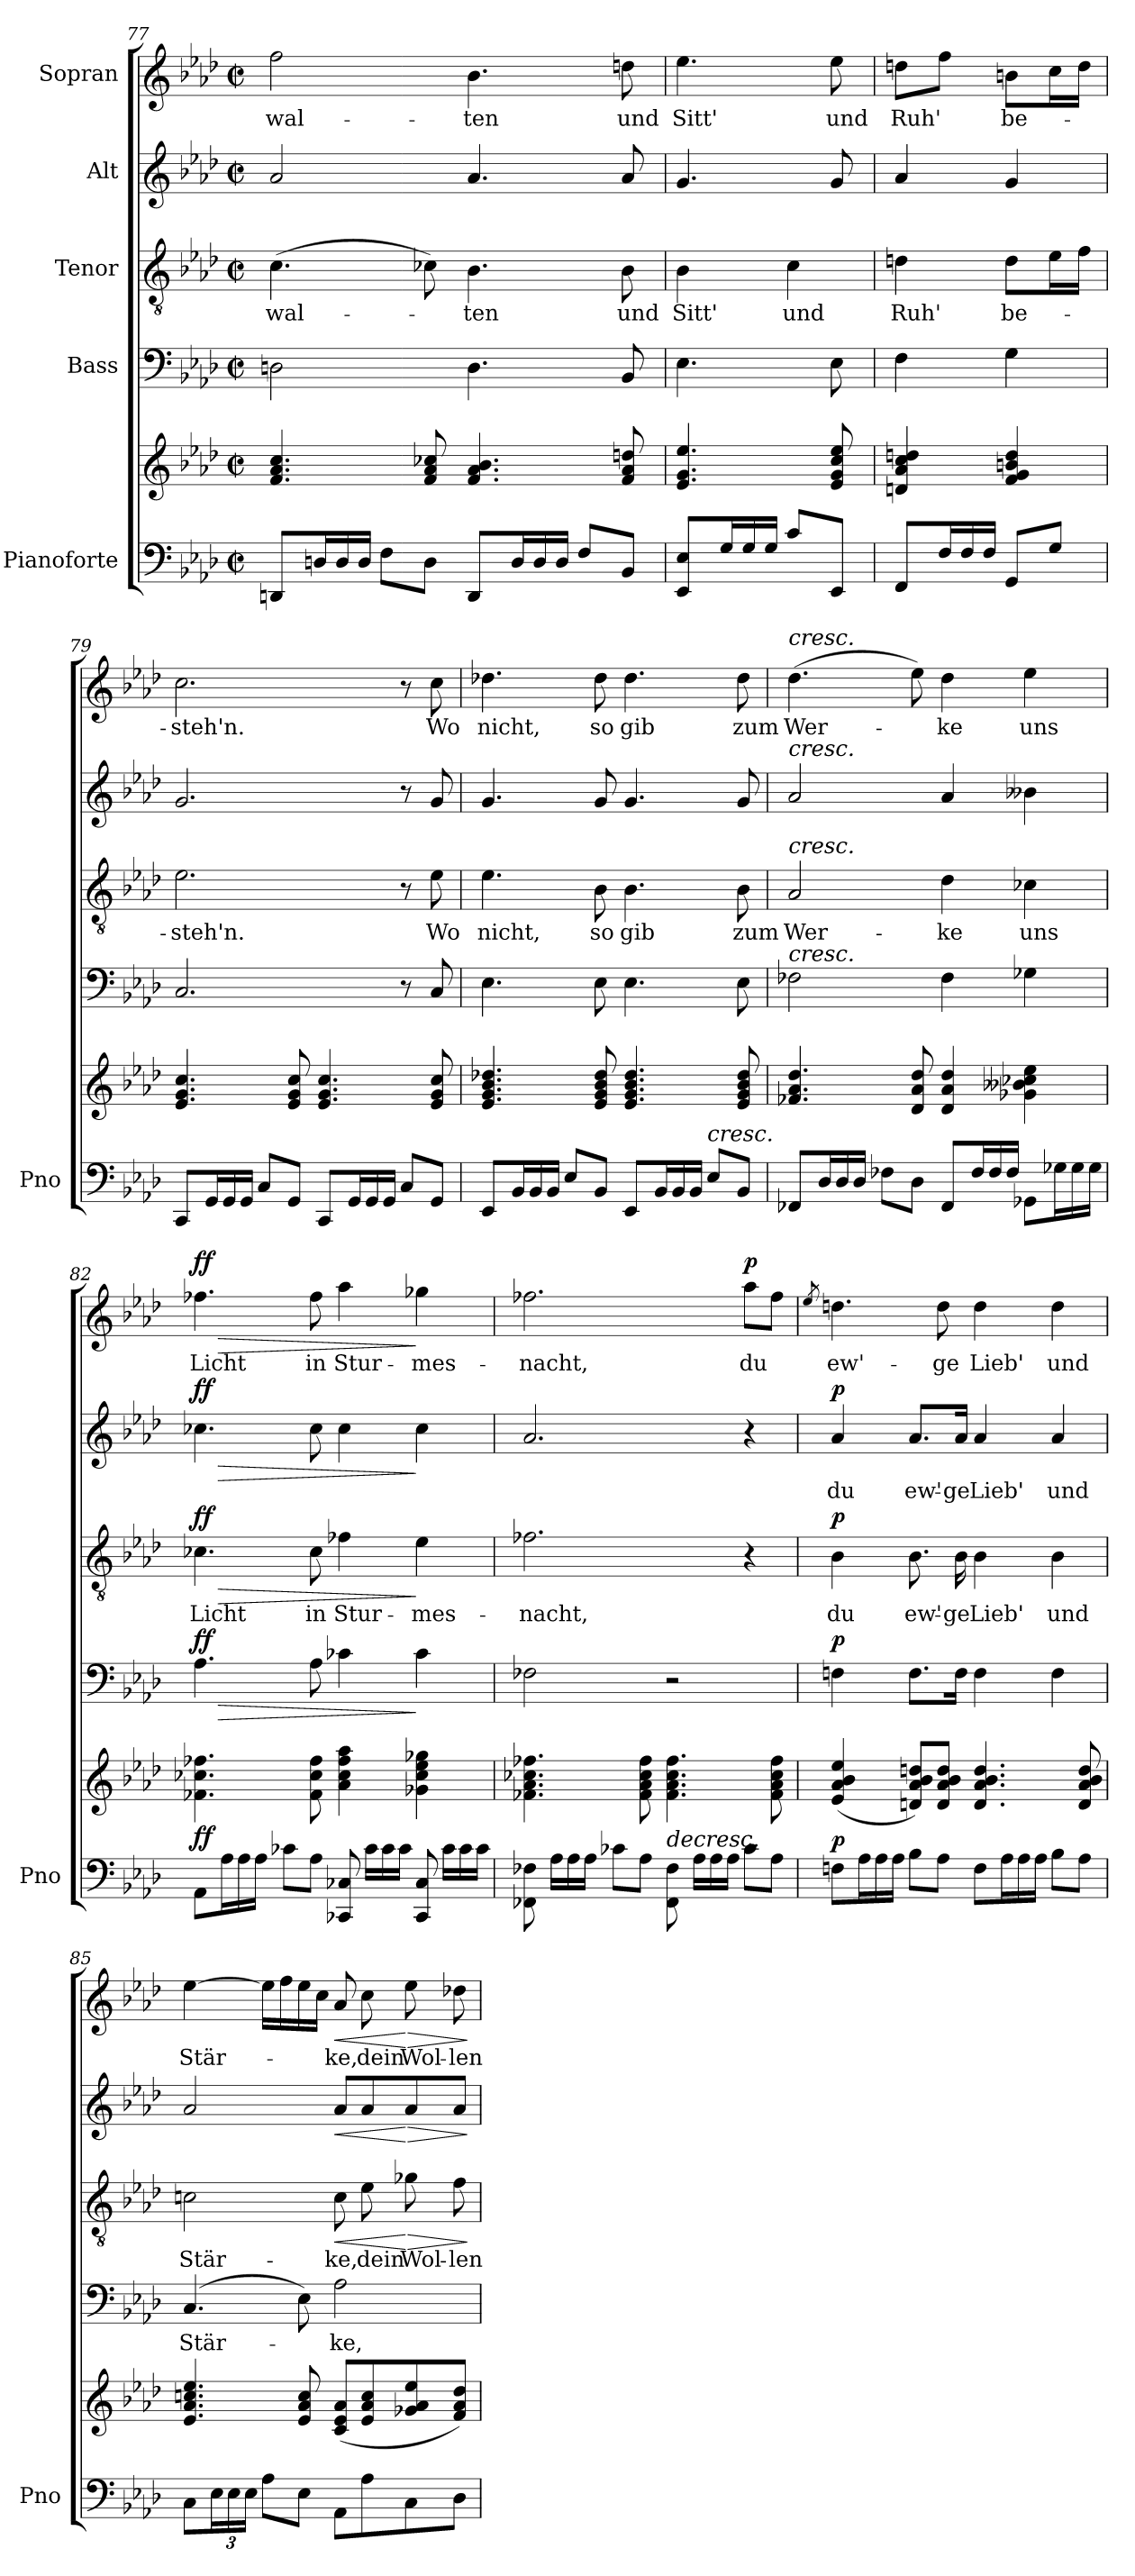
**kern	**kern	**dynam	**kern	**text	**dynam	**kern	**text	**dynam	**kern	**text	**dynam	**kern	**text	**dynam
*part5	*part5	*part5	*part4	*part4	*part4	*part3	*part3	*part3	*part2	*part2	*part2	*part1	*part1	*part1
*staff6	*staff5	*staff5/6	*staff4	*staff4	*staff4	*staff3	*staff3	*staff3	*staff2	*staff2	*staff2	*staff1	*staff1	*staff1
*I"Pianoforte	*	*	*I"Bass	*	*	*I"Tenor	*	*	*I"Alt	*	*	*I"Sopran	*	*
*I'Pno	*	*	*	*	*	*	*	*	*	*	*	*	*	*
*clefF4	*clefG2	*	*clefF4	*	*	*clefGv2	*	*	*clefG2	*	*	*clefG2	*	*
*k[b-e-a-d-]	*k[b-e-a-d-]	*	*k[b-e-a-d-]	*	*	*k[b-e-a-d-]	*	*	*k[b-e-a-d-]	*	*	*k[b-e-a-d-]	*	*
*M2/2	*M2/2	*	*M2/2	*	*	*M2/2	*	*	*M2/2	*	*	*M2/2	*	*
*met(c|)	*met(c|)	*	*met(c|)	*	*	*met(c|)	*	*	*met(c|)	*	*	*met(c|)	*	*
=77	=77	=77	=77	=77	=77	=77	=77	=77	=77	=77	=77	=77	=77	=77
!	!	!	!	!	!	!	!LO:LY:b	!	!	!	!	!	!LO:LY:b	!
8DDn/L	4.f/ 4.a-/ 4.cc/	.	2Dn\	.	.	(4.c\	wal-	.	2a-/	.	.	2ff\	wal-	.
*Xtuplet	*	*	*	*	*	*	*	*	*	*	*	*	*	*
24Dn/L	.	.	.	.	.	.	.	.	.	.	.	.	.	.
24D/	.	.	.	.	.	.	.	.	.	.	.	.	.	.
24D/JJ	.	.	.	.	.	.	.	.	.	.	.	.	.	.
8F\L	.	.	.	.	.	.	.	.	.	.	.	.	.	.
8D\J	8f/ 8a-/ 8cc-X/	.	.	.	.	8c-X\)	.	.	.	.	.	.	.	.
!	!	!	!	!	!	!	!LO:LY:b	!	!	!	!	!	!LO:LY:b	!
8DD/L	4.f/ 4.a-/ 4.b-/	.	4.D\	.	.	4.B-\	-ten	.	4.a-/	.	.	4.b-\	-ten	.
24D/L	.	.	.	.	.	.	.	.	.	.	.	.	.	.
24D/	.	.	.	.	.	.	.	.	.	.	.	.	.	.
24D/JJ	.	.	.	.	.	.	.	.	.	.	.	.	.	.
8F/L	.	.	.	.	.	.	.	.	.	.	.	.	.	.
!	!	!	!	!	!	!	!LO:LY:b	!	!	!	!	!	!LO:LY:b	!
8BB-/J	8f/ 8a-/ 8ddn/	.	8BB-/	.	.	8B-\	und	.	8a-/	.	.	8ddn\	und	.
=78	=78	=78	=78	=78	=78	=78	=78	=78	=78	=78	=78	=78	=78	=78
!	!	!	!	!	!	!	!LO:LY:b	!	!	!	!	!	!LO:LY:b	!
8EE-/ 8E-/L	4.e-/ 4.g/ 4.ee-/	.	4.E-\	.	.	4B-\	Sitt'	.	4.g/	.	.	4.ee-\	Sitt'	.
24G/L	.	.	.	.	.	.	.	.	.	.	.	.	.	.
24G/	.	.	.	.	.	.	.	.	.	.	.	.	.	.
24G/JJ	.	.	.	.	.	.	.	.	.	.	.	.	.	.
!	!	!	!	!	!	!	!LO:LY:b	!	!	!	!	!	!	!
8c/L	.	.	.	.	.	4c\	und	.	.	.	.	.	.	.
!	!	!	!	!	!	!	!	!	!	!	!	!	!LO:LY:b	!
8EE-/J	8e-/ 8g/ 8cc/ 8ee-/	.	8E-\	.	.	.	.	.	8g/	.	.	8ee-\	und	.
!!LO:LB:g=z
=78X5	=78X5	=78X5	=78X5	=78X5	=78X5	=78X5	=78X5	=78X5	=78X5	=78X5	=78X5	=78X5	=78X5	=78X5
!	!	!	!	!	!	!	!LO:LY:b	!	!	!	!	!	!LO:LY:b	!
8FF/L	4dn/ 4a-/ 4cc/ 4ddn/	.	4F\	.	.	4dn\	Ruh'	.	4a-/	.	.	8ddn\L	Ruh'	.
24F/L	.	.	.	.	.	.	.	.	.	.	.	8ff\J	.	.
24F/	.	.	.	.	.	.	.	.	.	.	.	.	.	.
24F/JJ	.	.	.	.	.	.	.	.	.	.	.	.	.	.
!	!	!	!	!	!	!	!LO:LY:b	!	!	!	!	!	!LO:LY:b	!
8GG/L	4f/ 4g/ 4bn/ 4dd/	.	4G\	.	.	8d\L	be-	.	4g/	.	.	8bn\L	be-	.
8G/J	.	.	.	.	.	16e-\L	.	.	.	.	.	16cc\L	.	.
.	.	.	.	.	.	16f\JJ	.	.	.	.	.	16dd\JJ	.	.
=79	=79	=79	=79	=79	=79	=79	=79	=79	=79	=79	=79	=79	=79	=79
!	!	!	!	!	!	!	!LO:LY:b	!	!	!	!	!	!LO:LY:b	!
8CC/L	4.e-/ 4.g/ 4.cc/	.	2.C/	.	.	2.e-\	-steh'n.	.	2.g/	.	.	2.cc\	-steh'n.	.
24GG/L	.	.	.	.	.	.	.	.	.	.	.	.	.	.
24GG/	.	.	.	.	.	.	.	.	.	.	.	.	.	.
24GG/JJ	.	.	.	.	.	.	.	.	.	.	.	.	.	.
8C/L	.	.	.	.	.	.	.	.	.	.	.	.	.	.
8GG/J	8e-/ 8g/ 8cc/	.	.	.	.	.	.	.	.	.	.	.	.	.
8CC/L	4.e-/ 4.g/ 4.cc/	.	.	.	.	.	.	.	.	.	.	.	.	.
24GG/L	.	.	.	.	.	.	.	.	.	.	.	.	.	.
24GG/	.	.	.	.	.	.	.	.	.	.	.	.	.	.
24GG/JJ	.	.	.	.	.	.	.	.	.	.	.	.	.	.
8C/L	.	.	8r	.	.	8r	.	.	8r	.	.	8r	.	.
!	!	!	!	!	!	!	!LO:LY:b	!	!	!	!	!	!LO:LY:b	!
8GG/J	8e-/ 8g/ 8cc/	.	8C/	.	.	8e-\	Wo	.	8g/	.	.	8cc\	Wo	.
=80	=80	=80	=80	=80	=80	=80	=80	=80	=80	=80	=80	=80	=80	=80
!	!	!	!	!	!	!	!LO:LY:b	!	!	!	!	!	!LO:LY:b	!
8EE-/L	4.e-/ 4.g/ 4.b-/ 4.dd-X/	.	4.E-\	.	.	4.e-\	nicht,	.	4.g/	.	.	4.dd-X\	nicht,	.
24BB-/L	.	.	.	.	.	.	.	.	.	.	.	.	.	.
24BB-/	.	.	.	.	.	.	.	.	.	.	.	.	.	.
24BB-/JJ	.	.	.	.	.	.	.	.	.	.	.	.	.	.
8E-/L	.	.	.	.	.	.	.	.	.	.	.	.	.	.
!	!	!	!	!	!	!	!LO:LY:b	!	!	!	!	!	!LO:LY:b	!
8BB-/J	8e-/ 8g/ 8b-/ 8dd-/	.	8E-\	.	.	8B-\	so	.	8g/	.	.	8dd-\	so	.
!	!	!	!	!	!	!	!LO:LY:b	!	!	!	!	!	!LO:LY:b	!
8EE-/L	4.e-/ 4.g/ 4.b-/ 4.dd-/	.	4.E-\	.	.	4.B-\	gib	.	4.g/	.	.	4.dd-\	gib	.
24BB-/L	.	.	.	.	.	.	.	.	.	.	.	.	.	.
24BB-/	.	.	.	.	.	.	.	.	.	.	.	.	.	.
24BB-/JJ	.	.	.	.	.	.	.	.	.	.	.	.	.	.
!LO:TX:a:i:t=cresc.	!	!	!	!	!	!	!	!	!	!	!	!	!	!
8E-/L	.	.	.	.	.	.	.	.	.	.	.	.	.	.
!	!	!	!	!	!	!	!LO:LY:b	!	!	!	!	!	!LO:LY:b	!
8BB-/J	8e-/ 8g/ 8b-/ 8dd-/	.	8E-\	.	.	8B-\	zum	.	8g/	.	.	8dd-\	zum	.
=81	=81	=81	=81	=81	=81	=81	=81	=81	=81	=81	=81	=81	=81	=81
!	!	!	!	!	!	!	!	!	!	!	!	!LO:TX:a:i:t=cresc.	!	!
!	!	!	!	!	!	!	!	!	!LO:TX:a:i:t=cresc.	!	!	!	!	!
!	!	!	!	!	!	!LO:TX:a:i:t=cresc.	!	!	!	!	!	!	!	!
!	!	!	!LO:TX:a:i:t=cresc.	!	!	!	!	!	!	!	!	!	!	!
!	!	!	!	!	!	!	!LO:LY:b	!	!	!	!	!	!LO:LY:b	!
8FF-X/L	4.f-X/ 4.a-/ 4.dd-/	.	2F-X\	.	.	2A-/	Wer-	.	2a-/	.	.	(4.dd-\	Wer-	.
24D-/L	.	.	.	.	.	.	.	.	.	.	.	.	.	.
24D-/	.	.	.	.	.	.	.	.	.	.	.	.	.	.
24D-/JJ	.	.	.	.	.	.	.	.	.	.	.	.	.	.
8F-X\L	.	.	.	.	.	.	.	.	.	.	.	.	.	.
8D-\J	8d-/ 8a-/ 8dd-/	.	.	.	.	.	.	.	.	.	.	8ee-\)	.	.
!	!	!	!	!	!	!	!LO:LY:b	!	!	!	!	!	!LO:LY:b	!
8FF-/L	4d-/ 4a-/ 4dd-/	.	4F-\	.	.	4d-\	-ke	.	4a-/	.	.	4dd-\	-ke	.
24F-/L	.	.	.	.	.	.	.	.	.	.	.	.	.	.
24F-/	.	.	.	.	.	.	.	.	.	.	.	.	.	.
24F-/JJ	.	.	.	.	.	.	.	.	.	.	.	.	.	.
!	!	!	!	!	!	!	!LO:LY:b	!	!	!	!	!	!LO:LY:b	!
8GG-X\L	4g-X\ 4b--X\ 4cc-X\ 4ee-\	.	4G-X\	.	.	4c-X\	uns	.	4b--X\	.	.	4ee-\	uns	.
24G-X\L	.	.	.	.	.	.	.	.	.	.	.	.	.	.
24G-\	.	.	.	.	.	.	.	.	.	.	.	.	.	.
24G-\JJ	.	.	.	.	.	.	.	.	.	.	.	.	.	.
!!LO:LB:g=z
=82	=82	=82	=82	=82	=82	=82	=82	=82	=82	=82	=82	=82	=82	=82
!	!	!LO:DY:a=2	!	!	!LO:HP:b	!	!LO:LY:b	!LO:HP:b	!	!	!LO:HP:b	!	!LO:LY:b	!LO:HP:b
!	!	!	!	!	!LO:DY:n=1:a	!	!	!LO:DY:n=1:a	!	!	!LO:DY:n=1:a	!	!	!LO:DY:n=1:a
8AA-\L	4.f-X\ 4.cc-X\ 4.ff-X\	ff	4.A-\	.	> ff	4.c-X\	Licht	> ff	4.cc-X\	.	> ff	4.ff-X\	Licht	> ff
24A-\L	.	.	.	.	.	.	.	.	.	.	.	.	.	.
24A-\	.	.	.	.	.	.	.	.	.	.	.	.	.	.
24A-\JJ	.	.	.	.	.	.	.	.	.	.	.	.	.	.
8c-X\L	.	.	.	.	.	.	.	.	.	.	.	.	.	.
!	!	!	!	!	!	!	!LO:LY:b	!	!	!	!	!	!LO:LY:b	!
8A-\J	8f-\ 8cc-\ 8ff-\	.	8A-\	.	.	8c-\	in	.	8cc-\	.	.	8ff-\	in	.
!	!	!	!	!	!	!	!LO:LY:b	!	!	!	!	!	!LO:LY:b	!
8CC-X/ 8C-X/	4a-\ 4cc-\ 4ff-\ 4aa-\	.	4c-X\	.	.	4f-X\	Stur-	.	4cc-\	.	.	4aa-\	Stur-	.
24c-\LL	.	.	.	.	.	.	.	.	.	.	.	.	.	.
24c-\	.	.	.	.	.	.	.	.	.	.	.	.	.	.
24c-\JJ	.	.	.	.	.	.	.	.	.	.	.	.	.	.
!	!	!	!	!	!	!	!LO:LY:b	!	!	!	!	!	!LO:LY:b	!
8CC-/ 8C-/	4g-X\ 4cc-\ 4ee-\ 4gg-X\	.	4c-\	.	]	4e-\	-mes-	]	4cc-\	.	]	4gg-X\	-mes-	]
24c-\LL	.	.	.	.	.	.	.	.	.	.	.	.	.	.
24c-\	.	.	.	.	.	.	.	.	.	.	.	.	.	.
24c-\JJ	.	.	.	.	.	.	.	.	.	.	.	.	.	.
=83	=83	=83	=83	=83	=83	=83	=83	=83	=83	=83	=83	=83	=83	=83
!	!	!	!	!	!	!	!LO:LY:b	!	!	!	!	!	!LO:LY:b	!
8FF-X\ 8F-X\	4.f-X\ 4.a-\ 4.cc-X\ 4.ff-X\	.	2F-X\	.	.	2.f-X\	-nacht,	.	2.a-/	.	.	2.ff-X\	-nacht,	.
24A-\LL	.	.	.	.	.	.	.	.	.	.	.	.	.	.
24A-\	.	.	.	.	.	.	.	.	.	.	.	.	.	.
24A-\JJ	.	.	.	.	.	.	.	.	.	.	.	.	.	.
8c-X\L	.	.	.	.	.	.	.	.	.	.	.	.	.	.
8A-\J	8f-\ 8a-\ 8cc-\ 8ff-\	.	.	.	.	.	.	.	.	.	.	.	.	.
!LO:TX:a:i:t=decresc.	!	!	!	!	!	!	!	!	!	!	!	!	!	!
8FF-\ 8F-\	4.f-\ 4.a-\ 4.cc-\ 4.ff-\	.	2r	.	.	.	.	.	.	.	.	.	.	.
24A-\LL	.	.	.	.	.	.	.	.	.	.	.	.	.	.
24A-\	.	.	.	.	.	.	.	.	.	.	.	.	.	.
24A-\JJ	.	.	.	.	.	.	.	.	.	.	.	.	.	.
!	!	!	!	!	!	!	!	!	!	!	!	!	!LO:LY:b	!LO:DY:a
8c-\L	.	.	.	.	.	4r	.	.	4r	.	.	8aa-\L	du	p
8A-\J	8f-\ 8a-\ 8cc-\ 8ff-\	.	.	.	.	.	.	.	.	.	.	8ff-\J	.	.
=84	=84	=84	=84	=84	=84	=84	=84	=84	=84	=84	=84	=84	=84	=84
.	.	.	.	.	.	.	.	.	.	.	.	8qee-/	.	.
!	!	!LO:DY:a=2	!	!	!LO:DY:a	!	!LO:LY:b	!LO:DY:a	!	!LO:LY:b	!LO:DY:a	!	!LO:LY:b	!
8Fn\L	(4e-/ 4a-/ 4b-/ 4ee-/	p	4Fn\	.	p	4B-\	du	p	4a-/	du	p	4.ddn\	ew'-	.
24A-\L	.	.	.	.	.	.	.	.	.	.	.	.	.	.
24A-\	.	.	.	.	.	.	.	.	.	.	.	.	.	.
24A-\JJ	.	.	.	.	.	.	.	.	.	.	.	.	.	.
!	!	!	!	!	!	!	!LO:LY:b	!	!	!LO:LY:b	!	!	!	!
8B-\L	8dn/ 8a-/ 8b-/ 8ddn/L)	.	8.F\L	.	.	8.B-\	ew'-	.	8.a-/L	ew'-	.	.	.	.
!	!	!	!	!	!	!	!	!	!	!	!	!	!LO:LY:b	!
8A-\J	8d/ 8a-/ 8b-/ 8dd/J	.	.	.	.	.	.	.	.	.	.	8dd\	-ge	.
!	!	!	!	!	!	!	!LO:LY:b	!	!	!LO:LY:b	!	!	!	!
.	.	.	16F\Jk	.	.	16B-\	-ge	.	16a-/Jk	-ge	.	.	.	.
!	!	!	!	!	!	!	!LO:LY:b	!	!	!LO:LY:b	!	!	!LO:LY:b	!
8F\L	4.d/ 4.a-/ 4.b-/ 4.dd/	.	4F\	.	.	4B-\	Lieb'	.	4a-/	Lieb'	.	4dd\	Lieb'	.
24A-\L	.	.	.	.	.	.	.	.	.	.	.	.	.	.
24A-\	.	.	.	.	.	.	.	.	.	.	.	.	.	.
24A-\JJ	.	.	.	.	.	.	.	.	.	.	.	.	.	.
!	!	!	!	!	!	!	!LO:LY:b	!	!	!LO:LY:b	!	!	!LO:LY:b	!
8B-\L	.	.	4F\	.	.	4B-\	und	.	4a-/	und	.	4dd\	und	.
8A-\J	8d/ 8a-/ 8b-/ 8dd/	.	.	.	.	.	.	.	.	.	.	.	.	.
!!LO:PB:g=z
=85	=85	=85	=85	=85	=85	=85	=85	=85	=85	=85	=85	=85	=85	=85
!	!	!	!	!LO:LY:b	!	!	!LO:LY:b	!	!	!	!	!	!LO:LY:b	!
8C\L	4.e-/ 4.a-/ 4.ccn/ 4.ee-/	.	(4.C/	Stär-	.	2cn\	Stär-	.	2a-/	.	.	[4ee-\	Stär-	.
*tuplet	*	*	*	*	*	*	*	*	*	*	*	*	*	*
*Xbrackettup	*	*	*	*	*	*	*	*	*	*	*	*	*	*
24E-\L	.	.	.	.	.	.	.	.	.	.	.	.	.	.
24E-\	.	.	.	.	.	.	.	.	.	.	.	.	.	.
24E-\JJ	.	.	.	.	.	.	.	.	.	.	.	.	.	.
8A-\L	.	.	.	.	.	.	.	.	.	.	.	16ee-\LL]	.	.
.	.	.	.	.	.	.	.	.	.	.	.	16ff\	.	.
8E-\J	8e-/ 8a-/ 8cc/	.	8E-\)	.	.	.	.	.	.	.	.	16ee-\	.	.
.	.	.	.	.	.	.	.	.	.	.	.	16cc\JJ	.	.
!	!	!	!	!LO:LY:b	!	!	!LO:LY:b	!LO:HP:b	!	!	!LO:HP:b	!	!LO:LY:b	!LO:HP:b
8AA-\L	(8c/ 8e-/ 8a-/L	.	2A-\	-ke,	.	8c\	-ke,	<	8a-/L	.	<	8a-/	-ke,	<
!	!	!	!	!	!	!	!LO:LY:b	!	!	!	!	!	!LO:LY:b	!
8A-\	8e-/ 8a-/ 8cc/	.	.	.	.	8e-\	dein	.	8a-/	.	.	8cc\	dein	.
!	!	!	!	!	!	!	!LO:LY:b	!LO:HP:n=1:b	!	!	!LO:HP:n=1:b	!	!LO:LY:b	!LO:HP:n=1:b
8C\	8g-X/ 8a-/ 8ee-/	.	.	.	.	8g-X\	Wol-	[ >	8a-/	.	[ >	8ee-\	Wol-	[ >
!	!	!	!	!	!	!	!LO:LY:b	!	!	!	!	!	!LO:LY:b	!
8D-\J	8f/ 8a-/ 8dd-/J)	.	.	.	.	8f\	-len	.	8a-/J	.	.	8dd-X\	-len	.
.	.	.	.	.	.	.	.	]	.	.	]	.	.	]
=	=	=	=	=	=	=	=	=	=	=	=	=	=	=
*-	*-	*-	*-	*-	*-	*-	*-	*-	*-	*-	*-	*-	*-	*-
